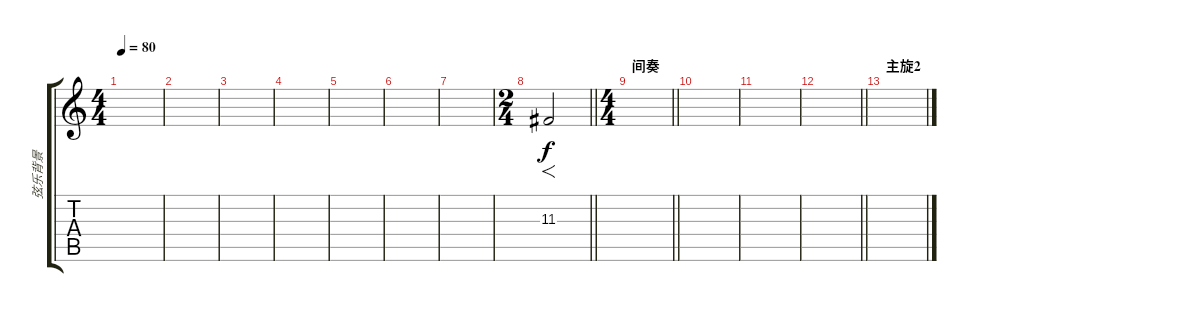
\track ("弦乐背景  " "弦乐背景  ") {instrument stringensemble1}
\staff {score tabs}
\tuning (E4 B3 G3 D3 A2 E2) {hide}
\ts (4 4)
\tempo 80
\clef g2
\ks c
|
|
|
|
|
|
|
\ts (2 4)
\barLineRight lightlight
11.3.2{f} |
\ts (4 4)
\section ("" "间奏")
\barLineRight lightlight
|
|
|
\barLineRight lightlight
|
\section ("" "主旋2")
